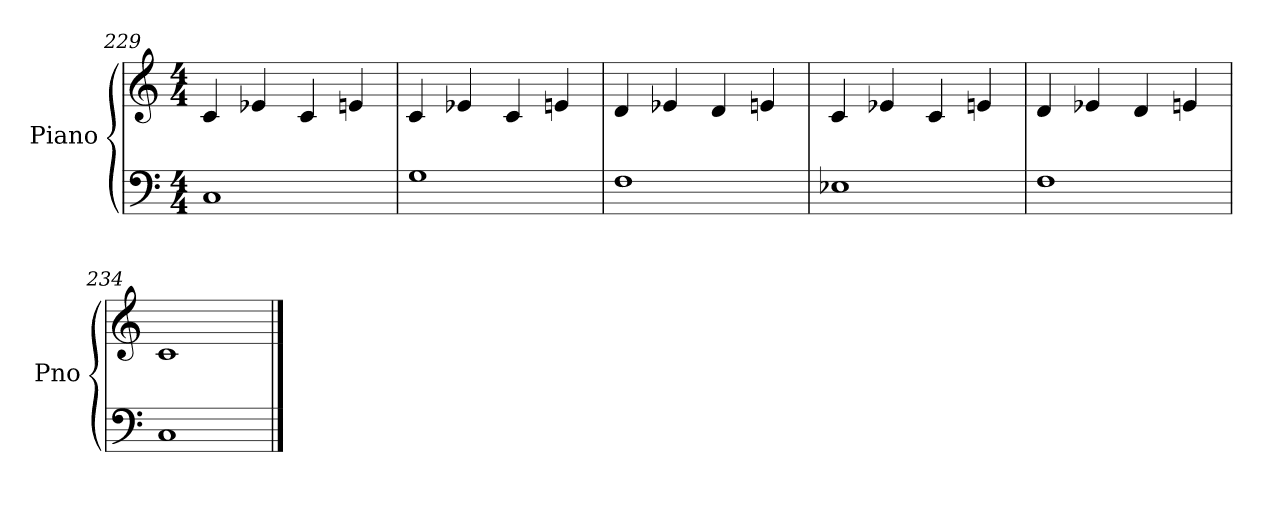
**kern	**kern
*part1	*part1
*staff2	*staff1
*I"Piano	*
*I'Pno	*
!!LO:LB:g=z
*clefF4	*clefG2
*k[]	*k[]
*M4/4	*M4/4
=229	=229
1C	4c/
.	4e-X/
.	4c/
.	4en/
=230	=230
1G	4c/
.	4e-X/
.	4c/
.	4en/
=231	=231
1F	4d/
.	4e-X/
.	4d/
.	4en/
=232	=232
1E-X	4c/
.	4e-X/
.	4c/
.	4en/
=233	=233
1F	4d/
.	4e-X/
.	4d/
.	4en/
=234	=234
1C	1c
==	==
*-	*-
